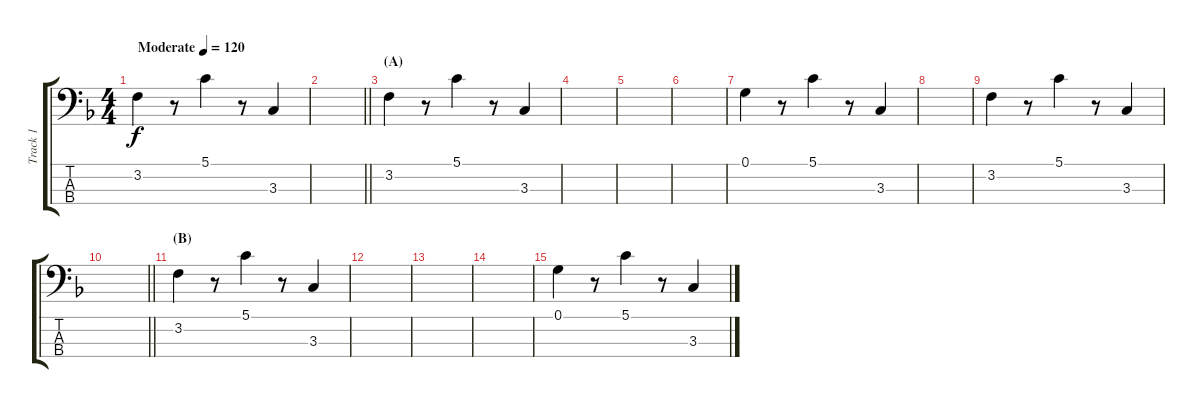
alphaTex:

\track ("Track 1" "Track 1") {instrument electricbassfinger}
\staff {score tabs}
\tuning (G2 D2 A1 E1) {hide}
\ts (4 4)
\tempo (120 "Moderate")
\clef f4
\ks f
3.2.4{dy f instrument electricbassfinger} r.8 5.1.4 r.8 3.3.4 |
\barLineRight lightlight
|
\section ("" "(A)")
3.2.4 r.8 5.1.4 r.8 3.3.4 |
|
|
|
0.1.4 r.8 5.1.4 r.8 3.3.4 |
|
3.2.4 r.8 5.1.4 r.8 3.3.4 |
\barLineRight lightlight
|
\section ("" "(B)")
3.2.4 r.8 5.1.4 r.8 3.3.4 |
|
|
|
0.1.4 r.8 5.1.4 r.8 3.3.4
